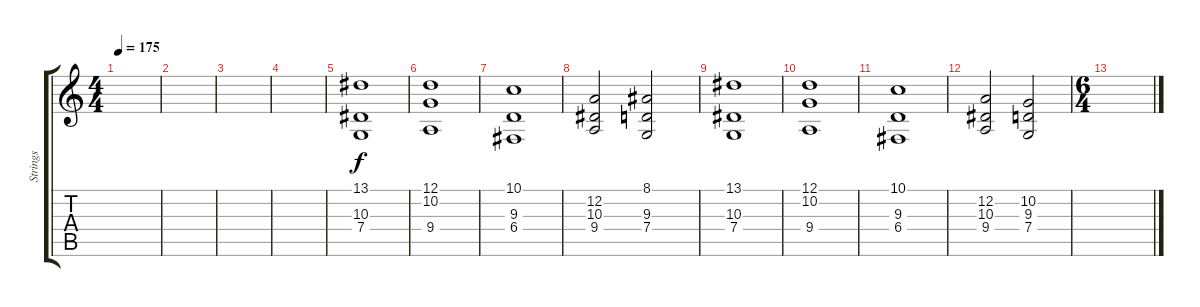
\track ("Strings" "Strings") {instrument stringensemble1}
\staff {score tabs}
\tuning (D4 A3 F3 C3 G2 D2) {hide}
\ts (4 4)
\tempo 175
\clef g2
\ks c
|
|
|
|
(13.1 10.3 7.4).1 |
(12.1 10.2 9.4).1 |
(10.1 9.3 6.4).1 |
(12.2 10.3 9.4).2 (8.1 9.3 7.4).2 |
(13.1 10.3 7.4).1 |
(12.1 10.2 9.4).1 |
(10.1 9.3 6.4).1 |
(12.2 10.3 9.4).2 (10.2 9.3 7.4).2 |
\ts (6 4)
